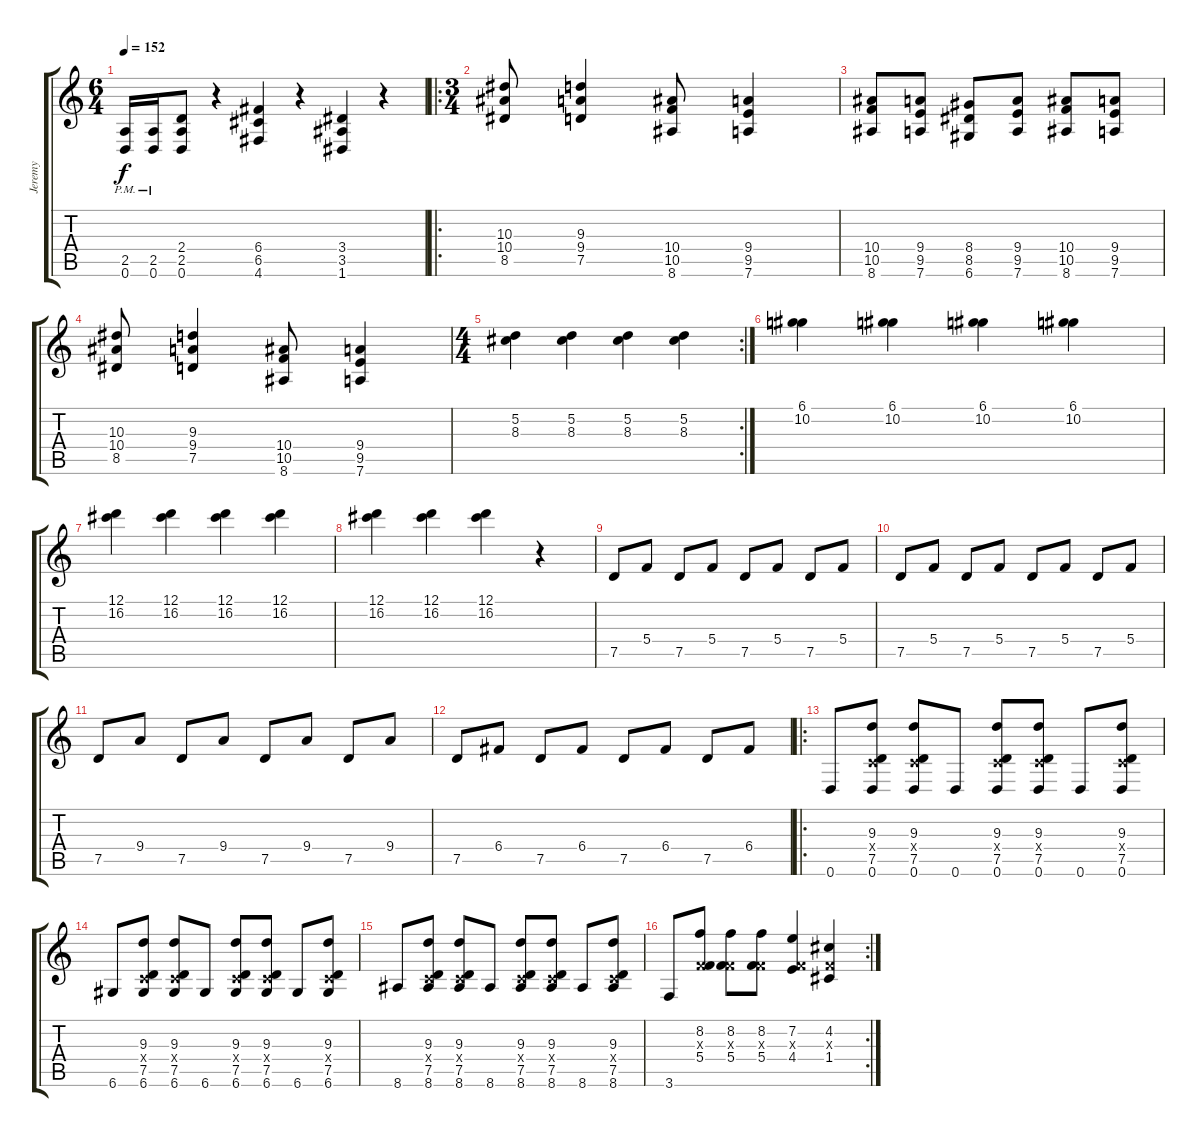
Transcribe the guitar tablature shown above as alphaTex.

\track ("Jeremy" "Jeremy") {instrument overdrivenguitar}
\staff {score tabs}
\tuning (D4 A3 F3 C3 G2 D2) {hide}
\ts (6 4)
\tempo 152
\clef g2
\ks c
(2.5 0.6{pm}).16{dy f} (2.5 0.6{pm}).16 (2.4 2.5 0.6).8 r.4 (6.4 6.5 4.6).4 r.4 (3.4 3.5 1.6).4 r.4 |
\ro
\ts (3 4)
(10.3 10.4 8.5).8 (9.3 9.4 7.5).4 (10.4 10.5 8.6).8 (9.4 9.5 7.6).4 |
(10.4 10.5 8.6).8 (9.4 9.5 7.6).8 (8.4 8.5 6.6).8 (9.4 9.5 7.6).8 (10.4 10.5 8.6).8 (9.4 9.5 7.6).8 |
(10.3 10.4 8.5).8 (9.3 9.4 7.5).4 (10.4 10.5 8.6).8 (9.4 9.5 7.6).4 |
\rc 2
\ts (4 4)
(5.2 8.3).4 (5.2 8.3).4 (5.2 8.3).4 (5.2 8.3).4 |
(6.1 10.2).4 (6.1 10.2).4 (6.1 10.2).4 (6.1 10.2).4 |
(12.1 16.2).4 (12.1 16.2).4 (12.1 16.2).4 (12.1 16.2).4 |
(12.1 16.2).4 (12.1 16.2).4 (12.1 16.2).4 r.4 |
7.5.8 5.4.8 7.5.8 5.4.8 7.5.8 5.4.8 7.5.8 5.4.8 |
7.5.8 5.4.8 7.5.8 5.4.8 7.5.8 5.4.8 7.5.8 5.4.8 |
7.5.8 9.4.8 7.5.8 9.4.8 7.5.8 9.4.8 7.5.8 9.4.8 |
7.5.8 6.4.8 7.5.8 6.4.8 7.5.8 6.4.8 7.5.8 6.4.8 |
\ro
0.6.8 (9.3 0.4{x} 7.5 0.6).8 (9.3 0.4{x} 7.5 0.6).8 0.6.8 (9.3 0.4{x} 7.5 0.6).8 (9.3 0.4{x} 7.5 0.6).8 0.6.8 (9.3 0.4{x} 7.5 0.6).8 |
6.6.8 (9.3 0.4{x} 7.5 6.6).8 (9.3 0.4{x} 7.5 6.6).8 6.6.8 (9.3 0.4{x} 7.5 6.6).8 (9.3 0.4{x} 7.5 6.6).8 6.6.8 (9.3 0.4{x} 7.5 6.6).8 |
8.6.8 (9.3 0.4{x} 7.5 8.6).8 (9.3 0.4{x} 7.5 8.6).8 8.6.8 (9.3 0.4{x} 7.5 8.6).8 (9.3 0.4{x} 7.5 8.6).8 8.6.8 (9.3 0.4{x} 7.5 8.6).8 |
\rc 2
3.6.8 (8.2 0.3{x} 5.4).8 (8.2 0.3{x} 5.4).8 (8.2 0.3{x} 5.4).8 (7.2 0.3{x} 4.4).4 (4.2 0.3{x} 1.4).4
